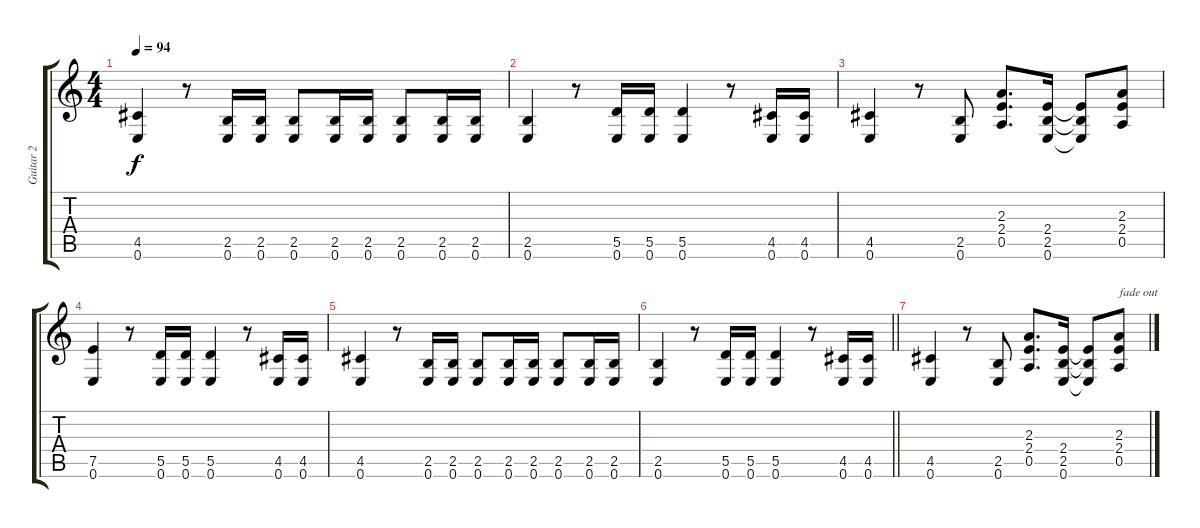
\track ("Guitar 2" "Guitar 2") {instrument overdrivenguitar}
\staff {score tabs}
\tuning (E4 B3 G3 D3 A2 E2) {hide}
\ts (4 4)
\tempo 94
\clef g2
\ks c
(4.5 0.6).4{dy f} r.8 (2.5 0.6).16 (2.5 0.6).16 (2.5 0.6).8 (2.5 0.6).16 (2.5 0.6).16 (2.5 0.6).8 (2.5 0.6).16 (2.5 0.6).16 |
(2.5 0.6).4 r.8 (5.5 0.6).16 (5.5 0.6).16 (5.5 0.6).4 r.8 (4.5 0.6).16 (4.5 0.6).16 |
(4.5 0.6).4 r.8 (2.5 0.6).8 (2.3 2.4 0.5).8{d} (2.4 2.5 0.6).16 (2.4{t} 2.5{t} 0.6{t}).8 (2.3 2.4 0.5).8 |
(7.5 0.6).4 r.8 (5.5 0.6).16 (5.5 0.6).16 (5.5 0.6).4 r.8 (4.5 0.6).16 (4.5 0.6).16 |
(4.5 0.6).4 r.8 (2.5 0.6).16 (2.5 0.6).16 (2.5 0.6).8 (2.5 0.6).16 (2.5 0.6).16 (2.5 0.6).8 (2.5 0.6).16 (2.5 0.6).16 |
\barLineRight lightlight
(2.5 0.6).4{volume 0} r.8 (5.5 0.6).16 (5.5 0.6).16 (5.5 0.6).4 r.8 (4.5 0.6).16 (4.5 0.6).16 |
(4.5 0.6).4 r.8 (2.5 0.6).8 (2.3 2.4 0.5).8{d} (2.4 2.5 0.6).16 (2.4{t} 2.5{t} 0.6{t}).8 (2.3 2.4 0.5).8{txt "fade out"}
